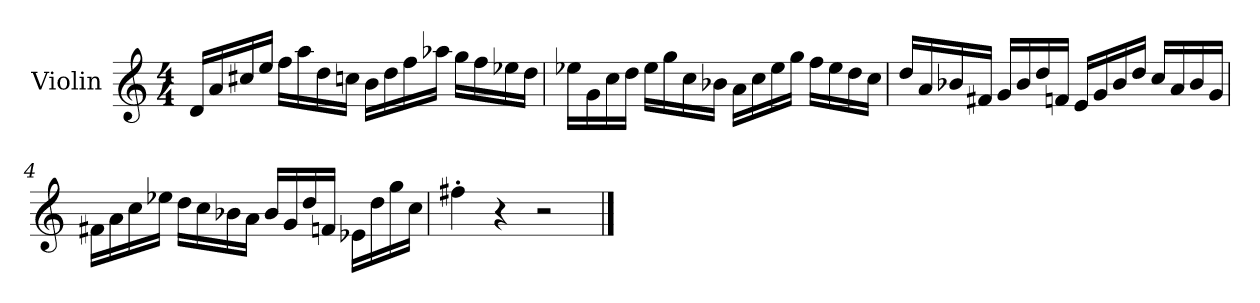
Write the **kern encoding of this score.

**kern
*part1
*staff1
*I"Violin
*I'Vln.
*clefG2
*k[]
*M4/4
*MM80
=1
16di/LL
16ai/
16cc#Xi/
16eei/JJ
16ffi\LL
16aai\
16ddi\
16ccni\JJ
16bi\LL
16ddi\
16ffi\
16aa-Xi\JJ
16ggi\LL
16ffi\
16ee-Xi\
16ddi\JJ
=2
16ee-Xi\LL
16gi\
16cci\
16ddi\JJ
16ee-i\LL
16ggi\
16cci\
16b-Xi\JJ
16ai\LL
16cci\
16ee-i\
16ggi\JJ
16ffi\LL
16ee-i\
16ddi\
16cci\JJ
!!LO:LB:g=z
=3
16ddi/LL
16ai/
16b-Xi/
16f#Xi/JJ
16gi/LL
16b-i/
16ddi/
16fni/JJ
16ei/LL
16gi/
16b-i/
16ddi/JJ
16cci/LL
16ai/
16b-i/
16gi/JJ
=4
16f#Xi\LL
16ai\
16cci\
16ee-Xi\JJ
16ddi\LL
16cci\
16b-Xi\
16ai\JJ
16b-i/LL
16gi/
16ddi/
16fni/JJ
16e-Xi\LL
16ddi\
16ggi\
16cci\JJ
=5
4ff#X'i\
4r
2r
==
*-
